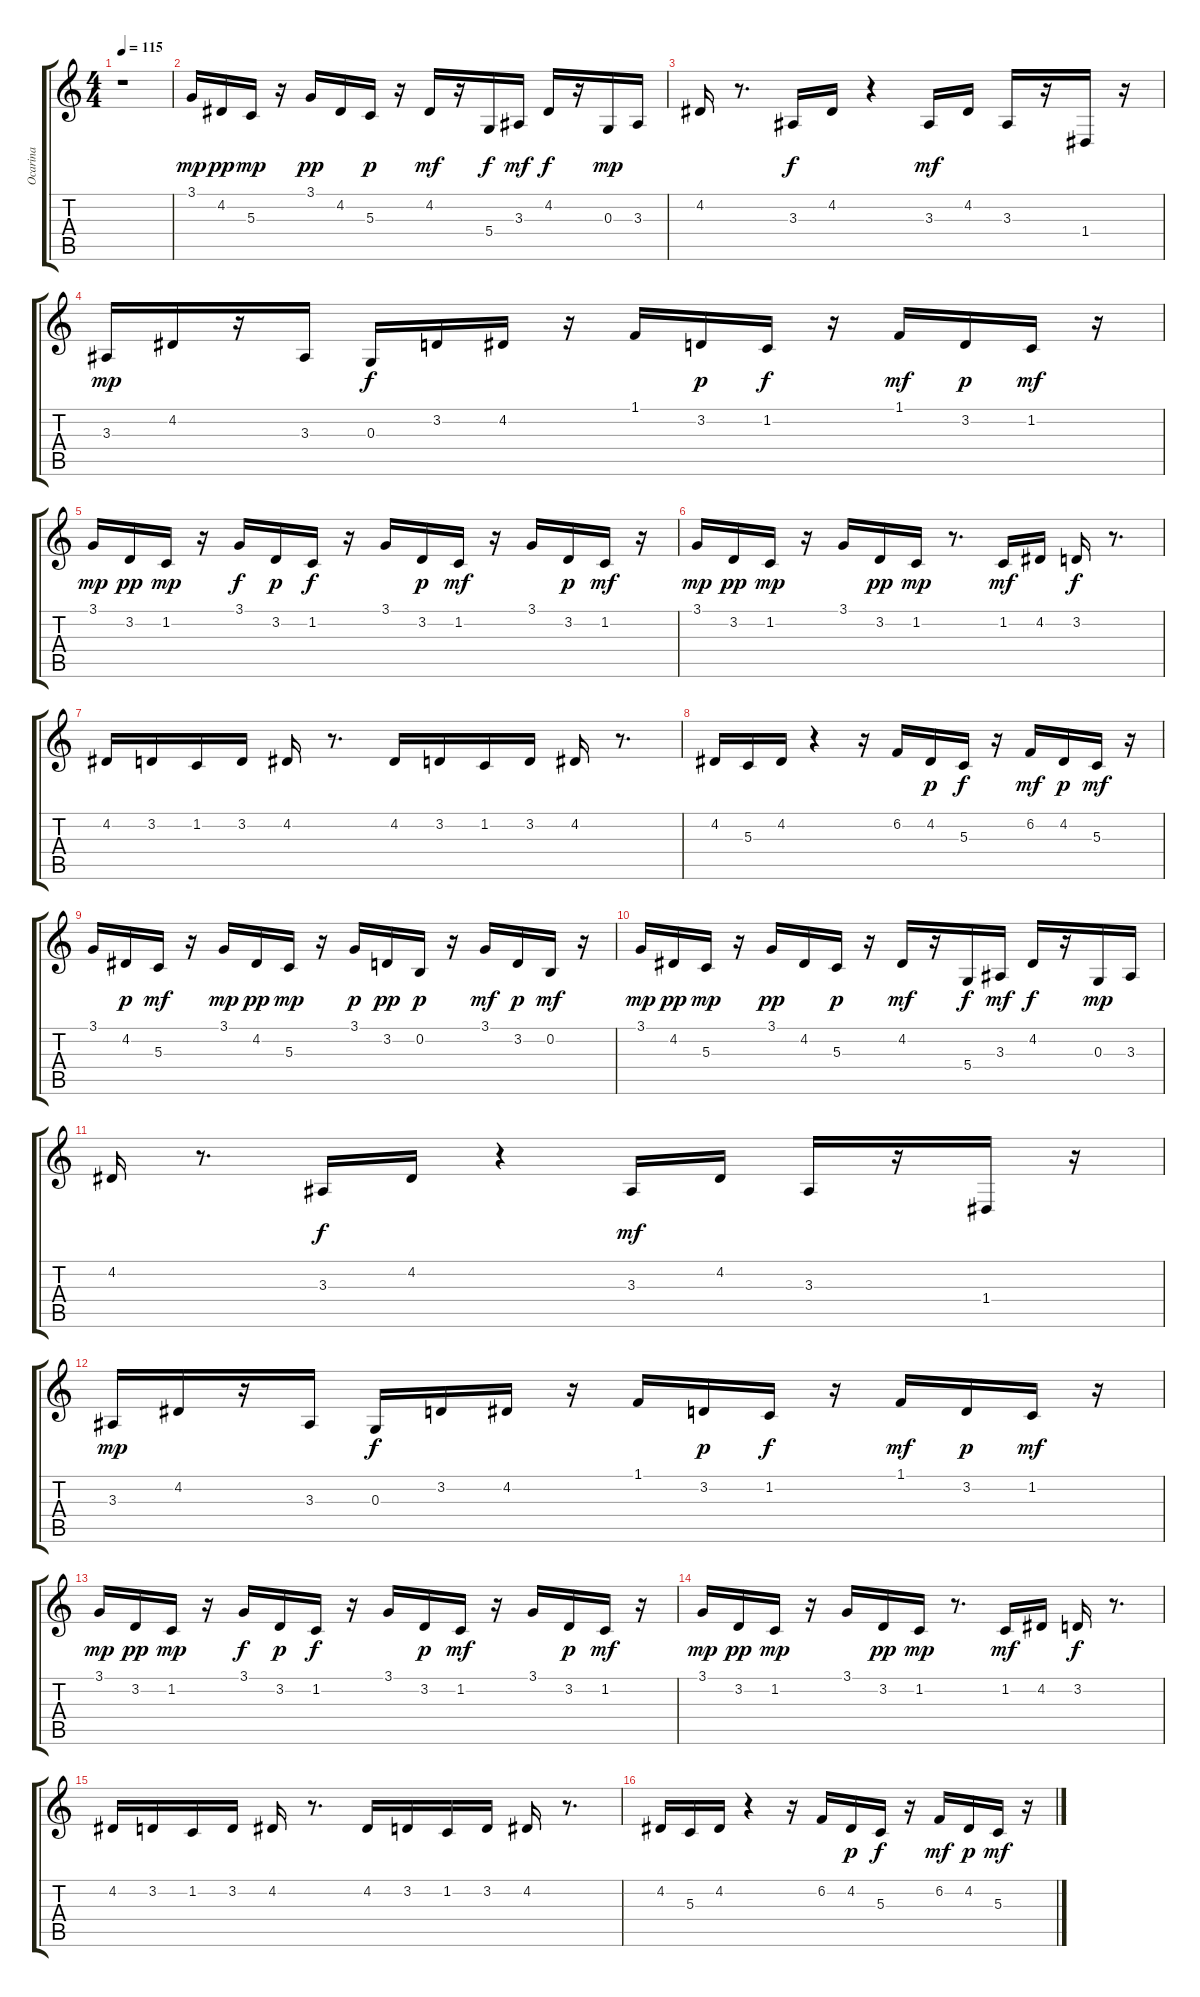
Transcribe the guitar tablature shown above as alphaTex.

\track ("Ocarina" "Ocarina") {instrument ocarina}
\staff {score tabs}
\tuning (E4 B3 G3 D3 A2 E2) {hide}
\ts (4 4)
\tempo 115
\clef g2
\ks c
r.1{dy mf} |
3.1.16{dy mp} 4.2.16{dy pp} 5.3.16{dy mp} r.16 3.1.16{dy pp} 4.2.16 5.3.16{dy p} r.16 4.2.16{dy mf balance 5} r.16 5.4.16{dy f} 3.3.16{dy mf} 4.2.16{dy f} r.16 0.3.16{dy mp balance 16} 3.3.16 |
4.2.16 r.8{d} 3.3.16{dy f balance 0} 4.2.16 r.4 3.3.16{dy mf balance 16} 4.2.16 3.3.16 r.16 1.4.16 r.16 |
3.3.16{dy mp balance 6} 4.2.16 r.16 3.3.16 0.3.16{dy f balance 0} 3.2.16 4.2.16 r.16 1.1.16 3.2.16{dy p} 1.2.16{dy f} r.16 1.1.16{dy mf} 3.2.16{dy p} 1.2.16{dy mf} r.16 |
3.1.16{dy mp} 3.2.16{dy pp} 1.2.16{dy mp} r.16 3.1.16{dy f} 3.2.16{dy p} 1.2.16{dy f} r.16 3.1.16 3.2.16{dy p} 1.2.16{dy mf} r.16 3.1.16 3.2.16{dy p} 1.2.16{dy mf} r.16 |
3.1.16{dy mp} 3.2.16{dy pp} 1.2.16{dy mp} r.16 3.1.16 3.2.16{dy pp} 1.2.16{dy mp} r.8{d} 1.2.16{dy mf balance 16} 4.2.16 3.2.16{dy f} r.8{d} |
4.2.16{balance 0} 3.2.16 1.2.16 3.2.16 4.2.16 r.8{d} 4.2.16{balance 16} 3.2.16 1.2.16 3.2.16 4.2.16 r.8{d} |
4.2.16{balance 0} 5.3.16 4.2.16 r.4 r.16 6.2.16{balance 16} 4.2.16{dy p} 5.3.16{dy f} r.16 6.2.16{dy mf} 4.2.16{dy p} 5.3.16{dy mf} r.16 |
3.1.16 4.2.16{dy p} 5.3.16{dy mf} r.16 3.1.16{dy mp} 4.2.16{dy pp} 5.3.16{dy mp} r.16 3.1.16{dy p} 3.2.16{dy pp} 0.2.16{dy p} r.16 3.1.16{dy mf} 3.2.16{dy p} 0.2.16{dy mf} r.16 |
3.1.16{dy mp} 4.2.16{dy pp} 5.3.16{dy mp} r.16 3.1.16{dy pp} 4.2.16 5.3.16{dy p} r.16 4.2.16{dy mf balance 5} r.16 5.4.16{dy f} 3.3.16{dy mf} 4.2.16{dy f} r.16 0.3.16{dy mp balance 16} 3.3.16 |
4.2.16 r.8{d} 3.3.16{dy f balance 0} 4.2.16 r.4 3.3.16{dy mf balance 16} 4.2.16 3.3.16 r.16 1.4.16 r.16 |
3.3.16{dy mp balance 6} 4.2.16 r.16 3.3.16 0.3.16{dy f balance 0} 3.2.16 4.2.16 r.16 1.1.16 3.2.16{dy p} 1.2.16{dy f} r.16 1.1.16{dy mf} 3.2.16{dy p} 1.2.16{dy mf} r.16 |
3.1.16{dy mp} 3.2.16{dy pp} 1.2.16{dy mp} r.16 3.1.16{dy f} 3.2.16{dy p} 1.2.16{dy f} r.16 3.1.16 3.2.16{dy p} 1.2.16{dy mf} r.16 3.1.16 3.2.16{dy p} 1.2.16{dy mf} r.16 |
3.1.16{dy mp} 3.2.16{dy pp} 1.2.16{dy mp} r.16 3.1.16 3.2.16{dy pp} 1.2.16{dy mp} r.8{d} 1.2.16{dy mf balance 16} 4.2.16 3.2.16{dy f} r.8{d} |
4.2.16{balance 0} 3.2.16 1.2.16 3.2.16 4.2.16 r.8{d} 4.2.16{balance 16} 3.2.16 1.2.16 3.2.16 4.2.16 r.8{d} |
4.2.16{balance 0} 5.3.16 4.2.16 r.4 r.16 6.2.16{balance 16} 4.2.16{dy p} 5.3.16{dy f} r.16 6.2.16{dy mf} 4.2.16{dy p} 5.3.16{dy mf} r.16
